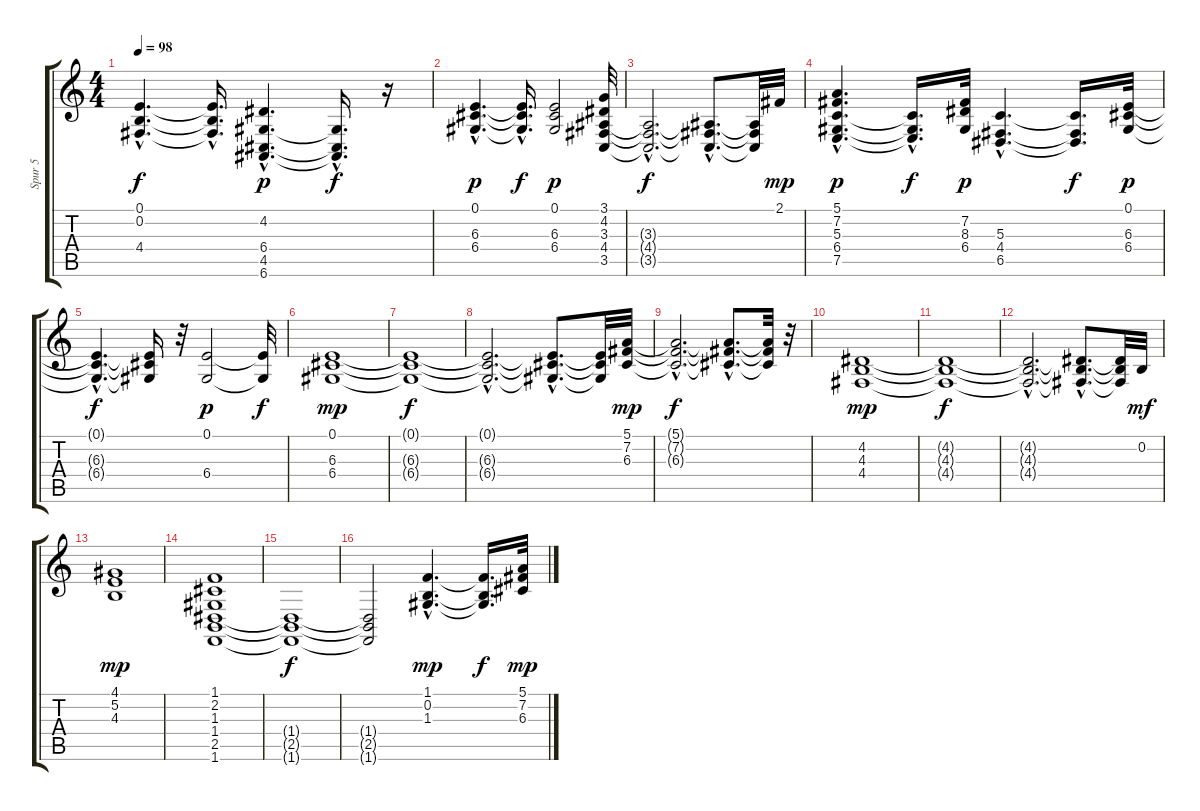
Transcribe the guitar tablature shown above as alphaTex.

\track ("Spur 5" "Spur 5") {instrument pad2warm}
\staff {score tabs}
\tuning (E4 B3 G3 D3 A2 E2) {hide}
\ts (4 4)
\tempo 98
\clef g2
\ks c
(0.1{hac t} 0.2{hac t} 4.4{hac t}).4{d dy f} (0.1{hac t} 0.2{hac t} 4.4{hac t}).16{d} (4.2 6.4{hac} 4.5{hac} 6.6{hac}).4{d dy p} (6.4{hac t} 4.5{hac t} 6.6{hac t}).16{d dy f} r.16 |
(0.1{hac} 6.3{hac} 6.4{hac}).4{d dy p} (0.1{hac t} 6.3{hac t} 6.4{hac t}).16{d dy f} (0.1 6.3 6.4).2{dy p} (3.1 4.2 3.3 4.4 3.5).32 |
(3.3{hac t} 4.4{hac t} 3.5{hac t}).2{d dy f} (3.3{hac t} 4.4{hac t} 3.5{hac t}).8{d} (3.3{t} 4.4{t} 3.5{t}).32 2.1.32{dy mp} |
(5.1 7.2 5.3{hac} 6.4{hac} 7.5{hac}).4{d dy p} (5.3{hac t} 6.4{hac t} 7.5{hac t}).16{d dy f} (7.2 8.3 6.4).32{dy p} (5.3{hac} 4.4{hac} 6.5{hac}).4{d} (5.3{t} 4.4{t} 6.5{t}).16{d dy f} (0.1 6.3 6.4).32{dy p} |
(0.1{hac t} 6.3{hac t} 6.4{hac t}).4{d dy f} (0.1{t} 6.3{t} 6.4{t}).16 r.32 (0.1 6.4).2{dy p} (0.1{t} 6.4{t}).32{dy f} |
(0.1 6.3 6.4).1{dy mp instrument pad2warm} |
(0.1{t} 6.3{t} 6.4{t}).1{dy f} |
(0.1{hac t} 6.3{hac t} 6.4{hac t}).2{d} (0.1{hac t} 6.3{hac t} 6.4{hac t}).8{d} (0.1{t} 6.3{t} 6.4{t}).32 (5.1 7.2 6.3).32{dy mp} |
(5.1{hac t} 7.2{hac t} 6.3{hac t}).2{d dy f} (5.1{hac t} 7.2{hac t} 6.3{hac t}).8{d} (5.1{t} 7.2{t} 6.3{t}).32 r.32 |
(4.2 4.3 4.4).1{dy mp} |
(4.2{t} 4.3{t} 4.4{t}).1{dy f} |
(4.2{hac t} 4.3{hac t} 4.4{hac t}).2{d} (4.2{hac t} 4.3{hac t} 4.4{hac t}).8{d} (4.2{t} 4.3{t} 4.4{t}).32 0.2.32{dy mf} |
(4.1 5.2 4.3).1{dy mp} |
(1.1 2.2 1.3 1.4 2.5 1.6).1 |
(1.4{t} 2.5{t} 1.6{t}).1{dy f} |
(1.4{t} 2.5{t} 1.6{t}).2 (1.1{hac} 0.2{hac} 1.3{hac}).4{d dy mp} (1.1{t} 0.2{t} 1.3{t}).16{d dy f} (5.1 7.2 6.3).32{dy mp}
